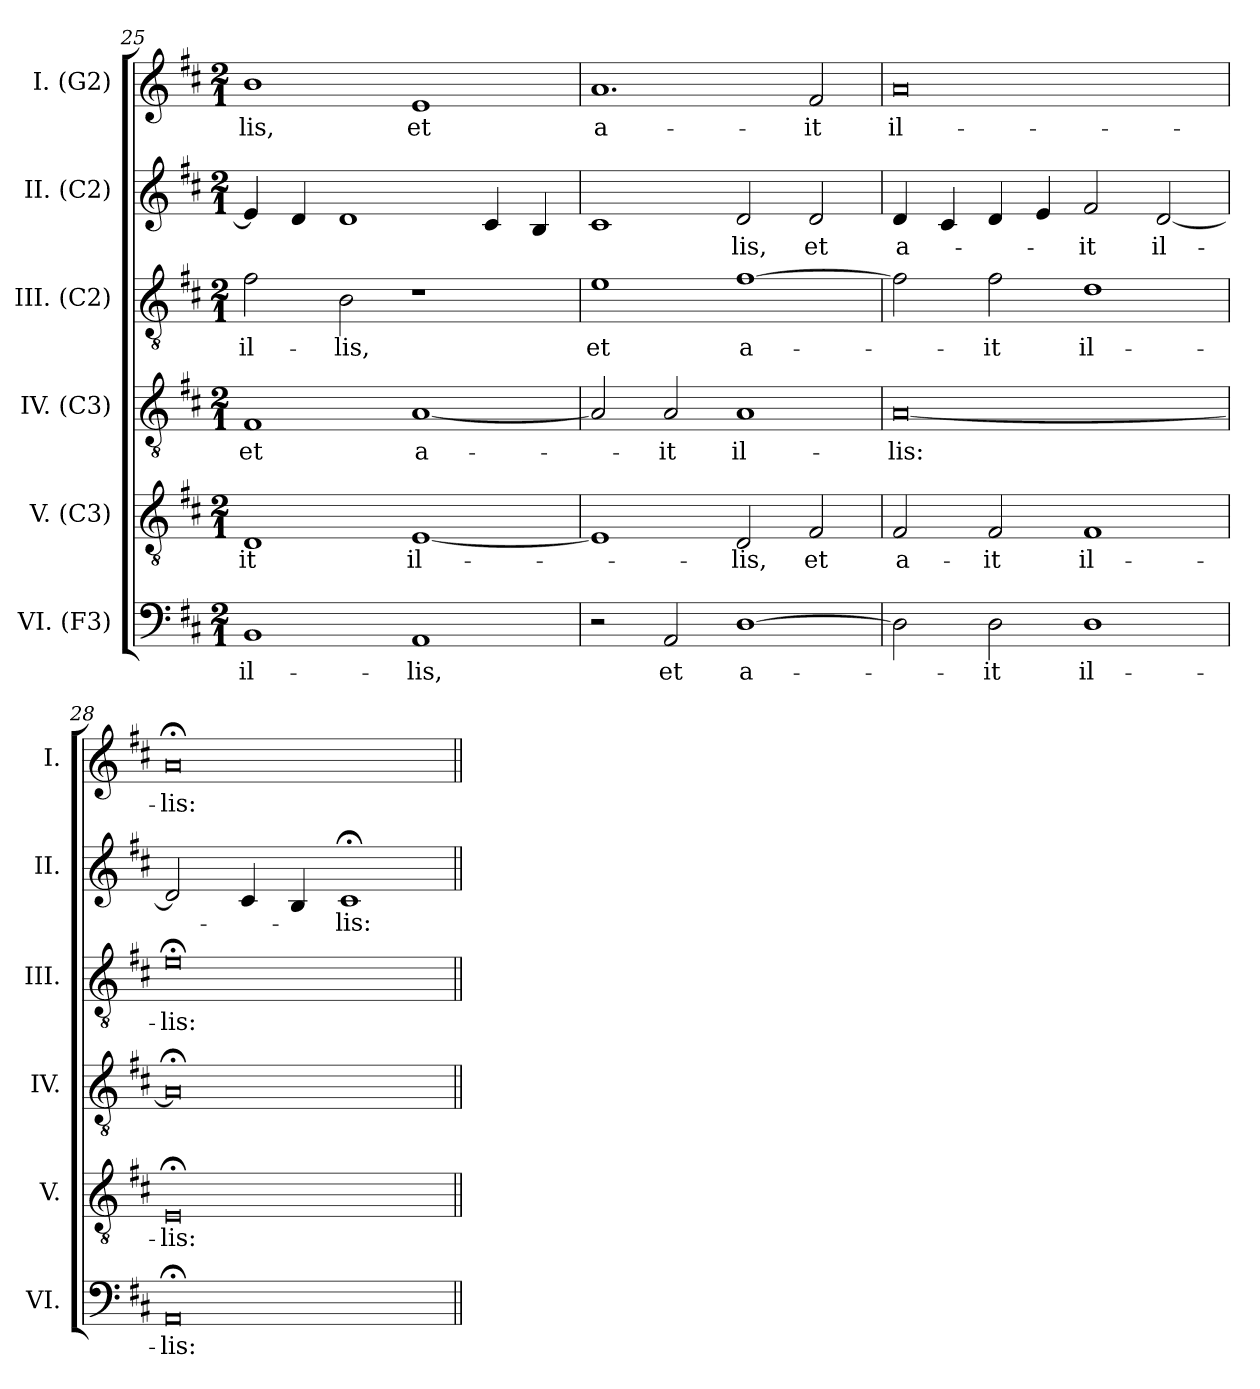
**kern	**text	**kern	**text	**kern	**text	**kern	**text	**kern	**text	**kern	**text
*part6	*part6	*part5	*part5	*part4	*part4	*part3	*part3	*part2	*part2	*part1	*part1
*staff6	*staff6	*staff5	*staff5	*staff4	*staff4	*staff3	*staff3	*staff2	*staff2	*staff1	*staff1
*I"VI. (F3)	*	*I"V. (C3)	*	*I"IV. (C3)	*	*I"III. (C2)	*	*I"II. (C2)	*	*I"I. (G2)	*
*I'VI.	*	*I'V.	*	*I'IV.	*	*I'III.	*	*I'II.	*	*I'I.	*
!!LO:PB:g=z
*clefF4	*	*clefGv2	*	*clefGv2	*	*clefGv2	*	*clefG2	*	*clefG2	*
*	*	*	*	*	*	*ITrd7c12	*	*	*	*	*
*k[f#c#]	*	*k[f#c#]	*	*k[f#c#]	*	*k[f#c#]	*	*k[f#c#]	*	*k[f#c#]	*
*D:	*	*D:	*	*D:	*	*D:	*	*D:	*	*D:	*
*M2/1	*	*M2/1	*	*M2/1	*	*M2/1	*	*M2/1	*	*M2/1	*
=25	=25	=25	=25	=25	=25	=25	=25	=25	=25	=25	=25
!	!LO:LY:b:color=#000000	!	!	!	!	!	!	!	!	!	!
!	!	!	!LO:LY:b:color=#000000	!	!	!	!	!	!	!	!
!	!	!	!	!	!LO:LY:b:color=#000000	!	!	!	!	!	!
!	!	!	!	!	!	!	!LO:LY:b:color=#000000	!	!	!	!
!	!	!	!	!	!	!	!	!	!	!	!LO:LY:b:color=#000000
1BBi	il-	1Di	-it	1F#i	et	2F#i\	il-	4ei/]	.	1bi	-lis,
.	.	.	.	.	.	.	.	4di/	.	.	.
!	!	!	!	!	!	!	!LO:LY:b:color=#000000	!	!	!	!
.	.	.	.	.	.	2BBi\	-lis,	1di	.	.	.
!	!LO:LY:b:color=#000000	!	!	!	!	!	!	!	!	!	!
!	!	!	!LO:LY:b:color=#000000	!	!	!	!	!	!	!	!
!	!	!	!	!	!LO:LY:b:color=#000000	!	!	!	!	!	!
!	!	!	!	!	!	!	!	!	!	!	!LO:LY:b:color=#000000
1AAi	-lis,	[1Ei	il-	[1Ai	a-	1r	.	.	.	1ei	et
.	.	.	.	.	.	.	.	4c#i/	.	.	.
.	.	.	.	.	.	.	.	4Bi/	.	.	.
=26	=26	=26	=26	=26	=26	=26	=26	=26	=26	=26	=26
!	!	!	!	!	!	!	!LO:LY:b:color=#000000	!	!	!	!
!	!	!	!	!	!	!	!	!	!	!	!LO:LY:b:color=#000000
2r	.	1Ei]	.	2Ai/]	.	1Ei	et	1c#i	.	1.ai	a-
!	!LO:LY:b:color=#000000	!	!	!	!	!	!	!	!	!	!
!	!	!	!	!	!LO:LY:b:color=#000000	!	!	!	!	!	!
2AAi/	et	.	.	2Ai/	-it	.	.	.	.	.	.
!	!LO:LY:b:color=#000000	!	!	!	!	!	!	!	!	!	!
!	!	!	!LO:LY:b:color=#000000	!	!	!	!	!	!	!	!
!	!	!	!	!	!LO:LY:b:color=#000000	!	!	!	!	!	!
!	!	!	!	!	!	!	!LO:LY:b:color=#000000	!	!	!	!
!	!	!	!	!	!	!	!	!	!LO:LY:b:color=#000000	!	!
[1Di	a-	2Di/	-lis,	1Ai	il-	[1F#i	a-	2di/	-lis,	.	.
!	!	!	!LO:LY:b:color=#000000	!	!	!	!	!	!	!	!
!	!	!	!	!	!	!	!	!	!LO:LY:b:color=#000000	!	!
!	!	!	!	!	!	!	!	!	!	!	!LO:LY:b:color=#000000
.	.	2F#i/	et	.	.	.	.	2di/	et	2f#i/	-it
=27	=27	=27	=27	=27	=27	=27	=27	=27	=27	=27	=27
!	!	!	!LO:LY:b:color=#000000	!	!	!	!	!	!	!	!
!	!	!	!	!	!LO:LY:b:color=#000000	!	!	!	!	!	!
!	!	!	!	!	!	!	!	!	!LO:LY:b:color=#000000	!	!
!	!	!	!	!	!	!	!	!	!	!	!LO:LY:b:color=#000000
2Di\]	.	2F#i/	a-	[0Ai	-lis:	2F#i\]	.	4di/	a-	0ai	il-
.	.	.	.	.	.	.	.	4c#i/	.	.	.
!	!LO:LY:b:color=#000000	!	!	!	!	!	!	!	!	!	!
!	!	!	!LO:LY:b:color=#000000	!	!	!	!	!	!	!	!
!	!	!	!	!	!	!	!LO:LY:b:color=#000000	!	!	!	!
2Di\	-it	2F#i/	-it	.	.	2F#i\	-it	4di/	.	.	.
.	.	.	.	.	.	.	.	4ei/	.	.	.
!	!LO:LY:b:color=#000000	!	!	!	!	!	!	!	!	!	!
!	!	!	!LO:LY:b:color=#000000	!	!	!	!	!	!	!	!
!	!	!	!	!	!	!	!LO:LY:b:color=#000000	!	!	!	!
!	!	!	!	!	!	!	!	!	!LO:LY:b:color=#000000	!	!
1Di	il-	1F#i	il-	.	.	1Di	il-	2f#i/	-it	.	.
!	!	!	!	!	!	!	!	!	!LO:LY:b:color=#000000	!	!
.	.	.	.	.	.	.	.	[2di/	il-	.	.
=28	=28	=28	=28	=28	=28	=28	=28	=28	=28	=28	=28
!	!LO:LY:b:color=#000000	!	!	!	!	!	!	!	!	!	!
!	!	!	!LO:LY:b:color=#000000	!	!	!	!	!	!	!	!
!	!	!	!	!	!	!	!LO:LY:b:color=#000000	!	!	!	!
!	!	!	!	!	!	!	!	!	!	!	!LO:LY:b:color=#000000
0AA;i	-lis:	0E;i	-lis:	0A;i]	.	0E;i	-lis:	2di/]	.	0a;i	-lis:
.	.	.	.	.	.	.	.	4c#i/	.	.	.
.	.	.	.	.	.	.	.	4Bi/	.	.	.
!	!	!	!	!	!	!	!	!	!LO:LY:b:color=#000000	!	!
.	.	.	.	.	.	.	.	1c#;i	-lis:	.	.
=||	=||	=||	=||	=||	=||	=||	=||	=||	=||	=||	=||
*-	*-	*-	*-	*-	*-	*-	*-	*-	*-	*-	*-
